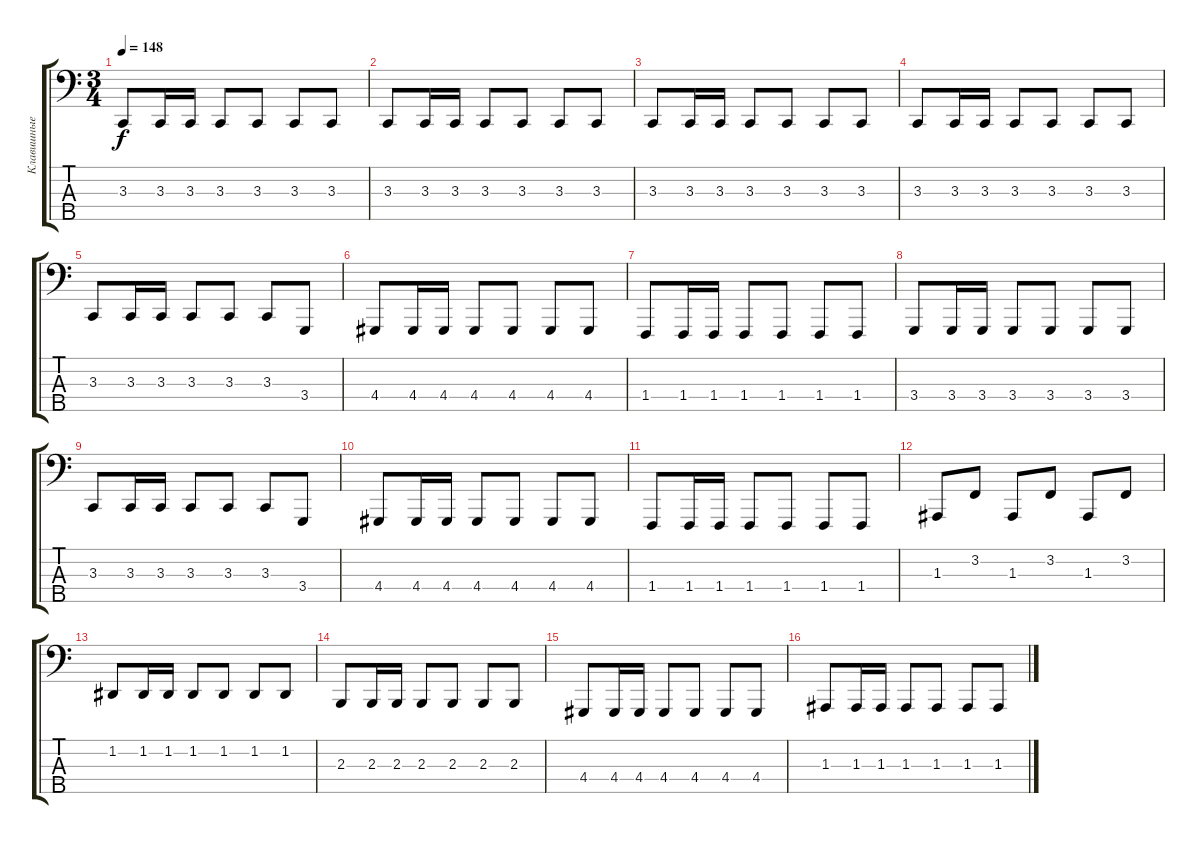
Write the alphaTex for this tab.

\track ("Клавишные" "Клавишные") {instrument lead8bassandlead}
\staff {score tabs}
\tuning (G2 D2 A1 E1 B0) {hide}
\ts (3 4)
\tempo 148
\clef f4
\ks c
3.3.8{dy f} 3.3.16 3.3.16 3.3.8 3.3.8 3.3.8 3.3.8 |
3.3.8 3.3.16 3.3.16 3.3.8 3.3.8 3.3.8 3.3.8 |
3.3.8 3.3.16 3.3.16 3.3.8 3.3.8 3.3.8 3.3.8 |
3.3.8 3.3.16 3.3.16 3.3.8 3.3.8 3.3.8 3.3.8 |
3.3.8 3.3.16 3.3.16 3.3.8 3.3.8 3.3.8 3.4.8 |
4.4.8 4.4.16 4.4.16 4.4.8 4.4.8 4.4.8 4.4.8 |
1.4.8 1.4.16 1.4.16 1.4.8 1.4.8 1.4.8 1.4.8 |
3.4.8 3.4.16 3.4.16 3.4.8 3.4.8 3.4.8 3.4.8 |
3.3.8 3.3.16 3.3.16 3.3.8 3.3.8 3.3.8 3.4.8 |
4.4.8 4.4.16 4.4.16 4.4.8 4.4.8 4.4.8 4.4.8 |
1.4.8 1.4.16 1.4.16 1.4.8 1.4.8 1.4.8 1.4.8 |
1.3.8 3.2.8 1.3.8 3.2.8 1.3.8 3.2.8 |
1.2.8 1.2.16 1.2.16 1.2.8 1.2.8 1.2.8 1.2.8 |
2.3.8 2.3.16 2.3.16 2.3.8 2.3.8 2.3.8 2.3.8 |
4.4.8 4.4.16 4.4.16 4.4.8 4.4.8 4.4.8 4.4.8 |
1.3.8 1.3.16 1.3.16 1.3.8 1.3.8 1.3.8 1.3.8
